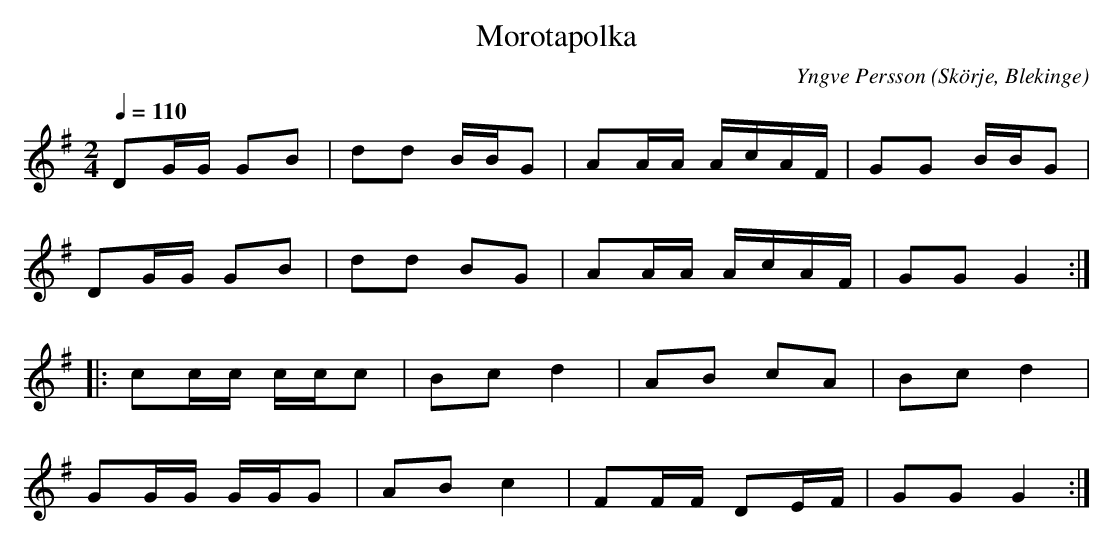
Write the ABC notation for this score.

X:1
T:Morotapolka
C:Yngve Persson
M:2/4
L:1/16
O:Skörje, Blekinge
Q:1/4=110
K:G
   D2GG G2B2 | d2d2 BBG2 | A2AA AcAF | G2G2 BBG2  |
   D2GG G2B2 | d2d2 B2G2 | A2AA AcAF | G2G2 G4   :|
|: c2cc ccc2 | B2c2 d4   | A2B2 c2A2 | B2c2 d4    |
   G2GG GGG2 | A2B2 c4   | F2FF D2EF | G2G2 G4   :|
